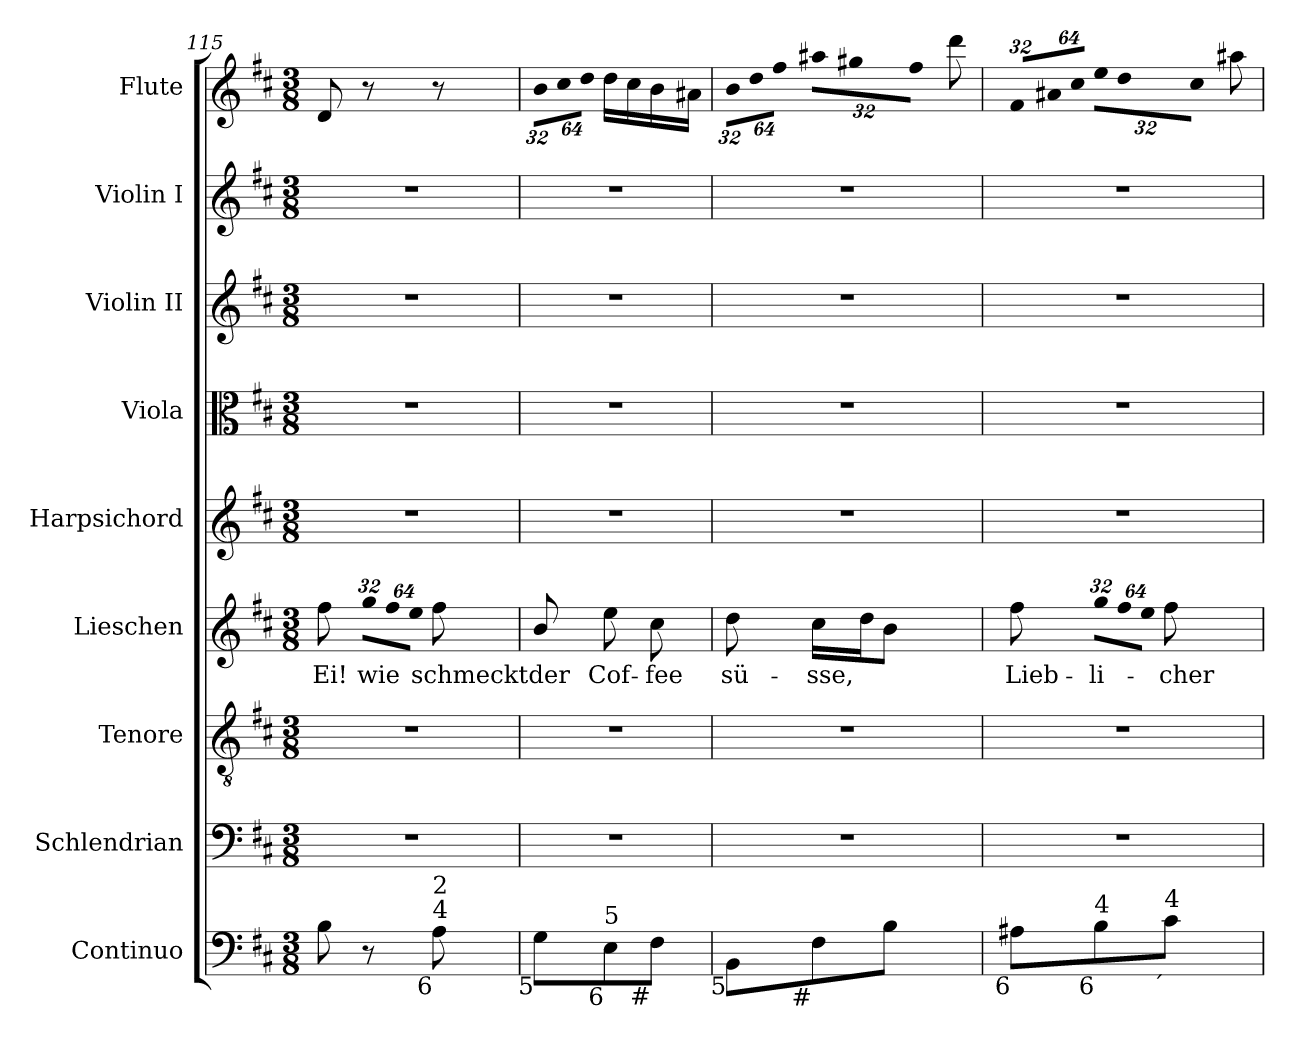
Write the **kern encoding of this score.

**kern	**kern	**kern	**kern	**text	**kern	**kern	**kern	**kern	**kern
*part9	*part8	*part7	*part6	*part6	*part5	*part4	*part3	*part2	*part1
*staff9	*staff8	*staff7	*staff6	*staff6	*staff5	*staff4	*staff3	*staff2	*staff1
*I"Continuo	*I"Schlendrian	*I"Tenore	*I"Lieschen	*	*I"Harpsichord	*I"Viola	*I"Violin II	*I"Violin I	*I"Flute
*I'Continuo	*I'Schlendrian	*I'Tenore	*I'Lieschen	*	*	*I'Viola	*	*	*
*clefF4	*clefF4	*clefGv2	*clefG2	*	*clefG2	*clefC3	*clefG2	*clefG2	*clefG2
*	*	*ITrd7c12	*	*	*	*	*	*	*
*k[f#c#]	*k[f#c#]	*k[f#c#]	*k[f#c#]	*	*k[f#c#]	*k[f#c#]	*k[f#c#]	*k[f#c#]	*k[f#c#]
*D:	*D:	*D:	*D:	*	*D:	*D:	*D:	*D:	*D:
*M3/8	*M3/8	*M3/8	*M3/8	*	*M3/8	*M3/8	*M3/8	*M3/8	*M3/8
=115	=115	=115	=115	=115	=115	=115	=115	=115	=115
!	!LO:N:vis=1	!LO:N:vis=1	!	!	!	!	!	!	!
!	!	!	!	!LO:LY:b:color=#000000	!LO:N:vis=1	!LO:N:vis=1	!LO:N:vis=1	!LO:N:vis=1	!
8Bi\	4.r	4.r	8ff#i\	Ei!	4.r	4.r	4.r	4.r	8di/
*	*	*	*Xbrackettup	*	*	*	*	*	*
!	!	!	!LO:N:vis=16	!	!	!	!	!	!
!	!	!	!	!LO:LY:b:color=#000000	!	!	!	!	!
8r	.	.	512%21ggi\LL	wie	.	.	.	.	8r
!	!	!	!LO:N:vis=16	!	!	!	!	!	!
.	.	.	1024%43ff#i\	.	.	.	.	.	.
!	!	!	!LO:N:vis=16	!	!	!	!	!	!
.	.	.	1024%43eei\JJ	.	.	.	.	.	.
!LO:TX:b:rj:t=6	!	!	!	!	!	!	!	!	!
!LO:TX:t=4	!	!	!	!	!	!	!	!	!
!LO:TX:t=2	!	!	!	!	!	!	!	!	!
!	!	!	!	!LO:LY:b:color=#000000	!	!	!	!	!
8Ai\	.	.	8ff#i\	schmeckt	.	.	.	.	8r
!!LO:LB:g=z
=116	=116	=116	=116	=116	=116	=116	=116	=116	=116
!	!LO:N:vis=1	!LO:N:vis=1	!	!	!	!	!	!	!
!	!	!	!	!LO:LY:b:color=#000000	!LO:N:vis=1	!LO:N:vis=1	!LO:N:vis=1	!LO:N:vis=1	!
*	*	*	*	*	*	*	*	*	*Xbrackettup
!LO:TX:b:rj:t=5	!	!	!	!	!	!	!	!	!
!	!	!	!	!	!	!	!	!	!LO:N:vis=16
8Gi\L	4.r	4.r	8bi/	der	4.r	4.r	4.r	4.r	512%21bi\LL
!	!	!	!	!	!	!	!	!	!LO:N:vis=16
.	.	.	.	.	.	.	.	.	1024%43cc#i\
!	!	!	!	!	!	!	!	!	!LO:N:vis=16
.	.	.	.	.	.	.	.	.	1024%43ddi\JJ
!LO:TX:b:rj:t=6	!	!	!	!	!	!	!	!	!
!LO:TX:t=5	!	!	!	!	!	!	!	!	!
!	!	!	!	!LO:LY:b:color=#000000	!	!	!	!	!
8Ei\	.	.	8eei\	Cof-	.	.	.	.	16ddi\LL
.	.	.	.	.	.	.	.	.	16cc#i\
!LO:TX:b:rj:t=#	!	!	!	!	!	!	!	!	!
!	!	!	!	!LO:LY:b:color=#000000	!	!	!	!	!
8F#i\J	.	.	8cc#i\	-fee	.	.	.	.	16bi\
.	.	.	.	.	.	.	.	.	16a#Xi\JJ
=117	=117	=117	=117	=117	=117	=117	=117	=117	=117
!	!LO:N:vis=1	!LO:N:vis=1	!	!	!	!	!	!	!
!LO:TX:b:rj:t=5	!	!	!	!	!	!	!	!	!
!	!	!	!	!LO:LY:b:color=#000000	!LO:N:vis=1	!LO:N:vis=1	!LO:N:vis=1	!LO:N:vis=1	!LO:N:vis=16
8BBi\L	4.r	4.r	8ddi\	sü-	4.r	4.r	4.r	4.r	512%21bi\LL
!	!	!	!	!	!	!	!	!	!LO:N:vis=16
.	.	.	.	.	.	.	.	.	1024%43ddi\
!	!	!	!	!	!	!	!	!	!LO:N:vis=16
.	.	.	.	.	.	.	.	.	1024%43ff#i\JJ
!LO:TX:b:rj:t=#	!	!	!	!	!	!	!	!	!
!	!	!	!	!LO:LY:b:color=#000000	!	!	!	!	!LO:N:vis=16
8F#i\	.	.	16cc#i\LL	-sse,	.	.	.	.	512%21aa#Xi\LL
!	!	!	!	!	!	!	!	!	!LO:N:vis=16
.	.	.	.	.	.	.	.	.	1024%43gg#Xi\
.	.	.	16ddi\J	.	.	.	.	.	.
!	!	!	!	!	!	!	!	!	!LO:N:vis=16
.	.	.	.	.	.	.	.	.	1024%43ff#i\JJ
8Bi\J	.	.	8bi\J	.	.	.	.	.	8dddi\
=118	=118	=118	=118	=118	=118	=118	=118	=118	=118
!	!LO:N:vis=1	!LO:N:vis=1	!	!	!	!	!	!	!
!LO:TX:b:rj:t=6	!	!	!	!	!	!	!	!	!
!	!	!	!	!LO:LY:b:color=#000000	!LO:N:vis=1	!LO:N:vis=1	!LO:N:vis=1	!LO:N:vis=1	!LO:N:vis=16
8A#Xi\L	4.r	4.r	8ff#i\	Lieb-	4.r	4.r	4.r	4.r	512%21f#i/LL
!	!	!	!	!	!	!	!	!	!LO:N:vis=16
.	.	.	.	.	.	.	.	.	1024%43a#Xi/
!	!	!	!	!	!	!	!	!	!LO:N:vis=16
.	.	.	.	.	.	.	.	.	1024%43cc#i/JJ
!	!	!	!LO:N:vis=16	!	!	!	!	!	!
!LO:TX:b:rj:t=6	!	!	!	!	!	!	!	!	!
!LO:TX:t=4	!	!	!	!	!	!	!	!	!
!	!	!	!	!LO:LY:b:color=#000000	!	!	!	!	!LO:N:vis=16
8Bi\	.	.	512%21ggi\LL	-li-	.	.	.	.	512%21eei\LL
!	!	!	!LO:N:vis=16	!	!	!	!	!	!LO:N:vis=16
.	.	.	1024%43ff#i\	.	.	.	.	.	1024%43ddi\
!	!	!	!LO:N:vis=16	!	!	!	!	!	!LO:N:vis=16
.	.	.	1024%43eei\JJ	.	.	.	.	.	1024%43cc#i\JJ
!LO:TX:b:rj:t=´	!	!	!	!	!	!	!	!	!
!LO:TX:t=4	!	!	!	!	!	!	!	!	!
!	!	!	!	!LO:LY:b:color=#000000	!	!	!	!	!
8c#i\J	.	.	8ff#i\	-cher	.	.	.	.	8aa#Xi\
=	=	=	=	=	=	=	=	=	=
*-	*-	*-	*-	*-	*-	*-	*-	*-	*-
